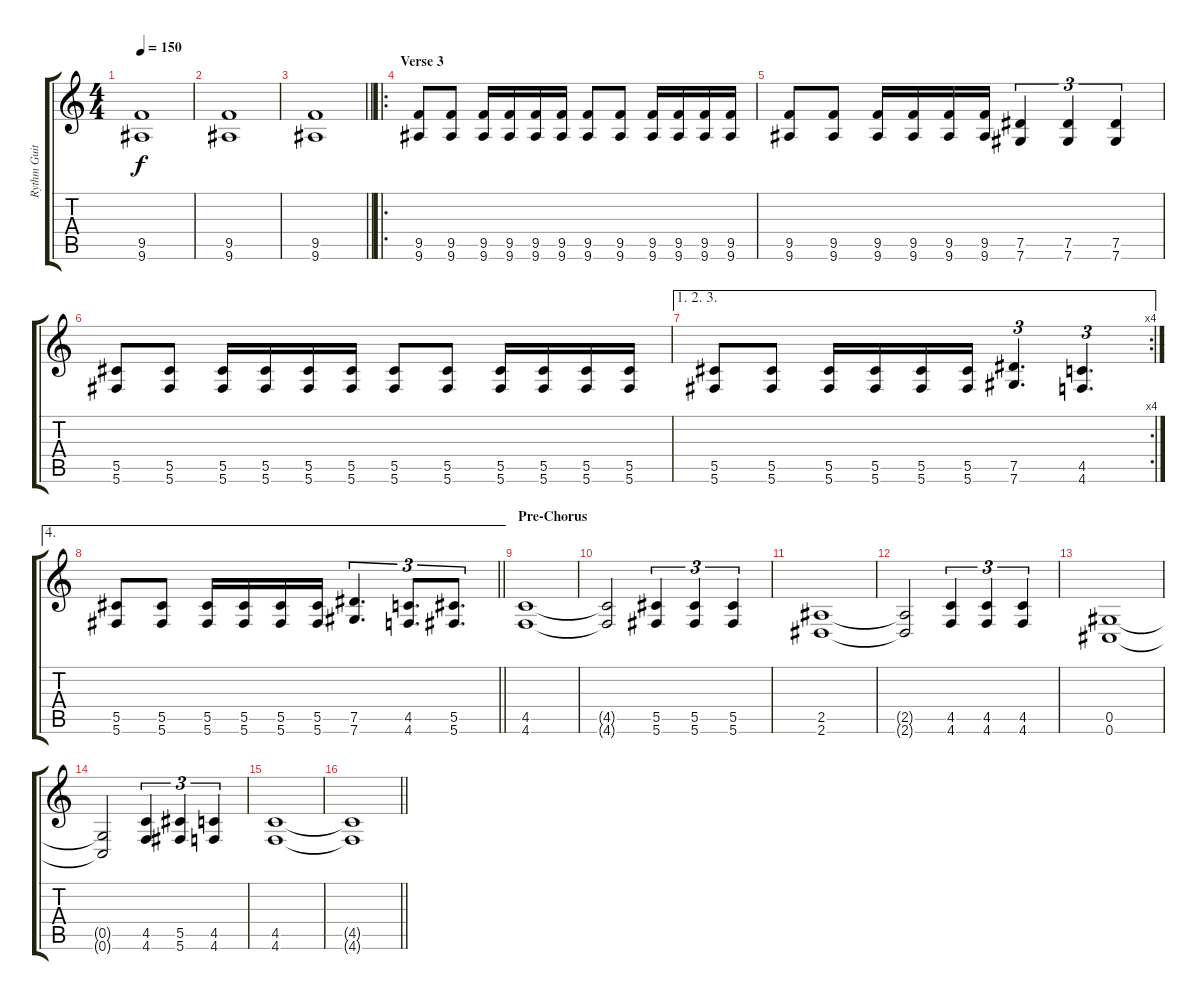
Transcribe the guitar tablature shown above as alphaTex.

\track ("Rythm Guitar" "Rythm Guit") {instrument distortionguitar}
\staff {score tabs}
\tuning (Eb4 Bb3 Gb3 Db3 Ab2 Db2) {hide}
\ts (4 4)
\tempo 150
\clef g2
\ks c
(9.5 9.6).1{dy f} |
(9.5 9.6).1 |
\barLineRight lightlight
(9.5 9.6).1 |
\ro
\section ("" "Verse 3")
(9.5 9.6).8 (9.5 9.6).8 (9.5 9.6).16 (9.5 9.6).16 (9.5 9.6).16 (9.5 9.6).16 (9.5 9.6).8 (9.5 9.6).8 (9.5 9.6).16 (9.5 9.6).16 (9.5 9.6).16 (9.5 9.6).16 |
(9.5 9.6).8 (9.5 9.6).8 (9.5 9.6).16 (9.5 9.6).16 (9.5 9.6).16 (9.5 9.6).16 (7.5 7.6).4{tu (3 2)} (7.5 7.6).4{tu (3 2)} (7.5 7.6).4{tu (3 2)} |
(5.5 5.6).8 (5.5 5.6).8 (5.5 5.6).16 (5.5 5.6).16 (5.5 5.6).16 (5.5 5.6).16 (5.5 5.6).8 (5.5 5.6).8 (5.5 5.6).16 (5.5 5.6).16 (5.5 5.6).16 (5.5 5.6).16 |
\ae (1 2 3)
\rc 4
(5.5 5.6).8 (5.5 5.6).8 (5.5 5.6).16 (5.5 5.6).16 (5.5 5.6).16 (5.5 5.6).16 (7.5 7.6).4{d tu (3 2)} (4.5 4.6).4{d tu (3 2)} |
\ae 4
\barLineRight lightlight
(5.5 5.6).8 (5.5 5.6).8 (5.5 5.6).16 (5.5 5.6).16 (5.5 5.6).16 (5.5 5.6).16 (7.5 7.6).4{d tu (3 2)} (4.5 4.6).8{d tu (3 2)} (5.5 5.6).8{d tu (3 2)} |
\section ("" "Pre-Chorus")
(4.5 4.6).1 |
(4.5{t} 4.6{t}).2 (5.5 5.6).4{tu (3 2)} (5.5 5.6).4{tu (3 2)} (5.5 5.6).4{tu (3 2)} |
(2.5 2.6).1 |
(2.5{t} 2.6{t}).2 (4.5 4.6).4{tu (3 2)} (4.5 4.6).4{tu (3 2)} (4.5 4.6).4{tu (3 2)} |
(0.5 0.6).1 |
(0.5{t} 0.6{t}).2 (4.5 4.6).4{tu (3 2)} (5.5 5.6).4{tu (3 2)} (4.5 4.6).4{tu (3 2)} |
(4.5 4.6).1 |
\barLineRight lightlight
(4.5{t} 4.6{t}).1
